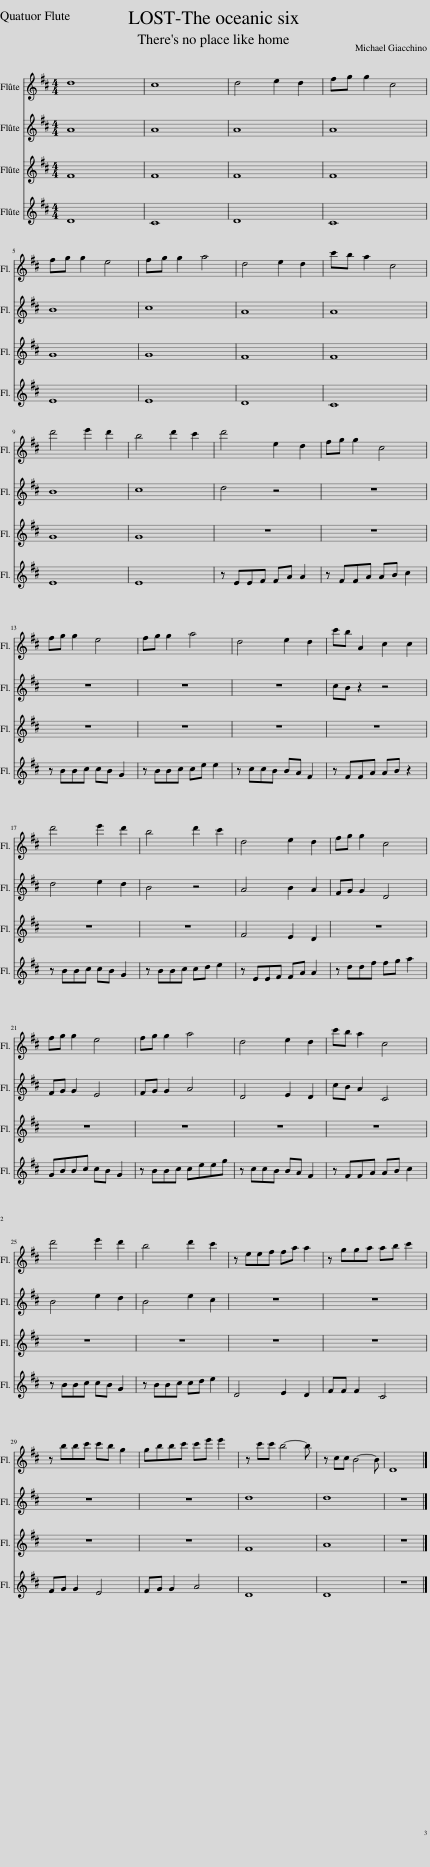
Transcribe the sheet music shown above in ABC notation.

X:1
%%score 1 2 3 4
L:1/8
M:4/4
I:linebreak $
K:D
V:1 treble
V:2 treble
V:3 treble
V:4 treble
V:1
 d8 | c8 | d4 e2 d2 | fg g2 c4 |$ fg g2 e4 | %5
 fg g2 a4 | d4 e2 d2 | c'b a2 c4 |$ d'4 e'2 d'2 | b4 d'2 c'2 | %10
 d'4 e2 d2 | fg g2 c4 |$ fg g2 e4 | fg g2 a4 | d4 e2 d2 | %15
 c'b A2 c2 c2 |$ d'4 e'2 d'2 | b4 d'2 c'2 | d4 e2 d2 | fg g2 c4 |$ %20
 fg g2 e4 | fg g2 a4 | d4 e2 d2 | c'b a2 c4 |$ d'4 e'2 d'2 | %25
 b4 d'2 c'2 | z eef fa a2 | z gga ab c'2 |$ z bbc' c'b g2 | gbbc' c'e' e'2 | %30
 z c'c' b4- b | z cc B4- B | D8 |] %33
V:2
 A8 | A8 | A8 | A8 |$ B8 | %5
 c8 | A8 | A8 |$ B8 | c8 | %10
 d4 z4 | z8 |$ z8 | z8 | z8 | %15
 cB z2 z4 |$ d4 e2 d2 | B4 z4 | A4 B2 A2 | FG G2 D4 |$ %20
 FG G2 E4 | FG G2 A4 | D4 E2 D2 | cB A2 C4 |$ B4 e2 d2 | %25
 B4 e2 c2 | z8 | z8 |$ z8 | z8 | %30
 d8 | d8 | z8 |] %33
V:3
 F8 | F8 | F8 | F8 |$ G8 | %5
 G8 | F8 | F8 |$ G8 | G8 | %10
 z8 | z8 |$ z8 | z8 | z8 | %15
 z8 |$ z8 | z8 | F4 E2 D2 | z8 |$ %20
 z8 | z8 | z8 | z8 |$ z8 | %25
 z8 | z8 | z8 |$ z8 | z8 | %30
 F8 | A8 | z8 |] %33
V:4
 D8 | C8 | D8 | C8 |$ E8 | %5
 E8 | D8 | C8 |$ E8 | E8 | %10
 z EEF FA A2 | z FFA AB c2 |$ z BBc cB G2 | z BBc ce e2 | z ccB BA F2 | %15
 z FFA AB z2 |$ z BBc cB G2 | z BBc cd e2 | z EEF FA A2 | z ddf fg a2 |$ %20
 GBBc cB G2 | z BBc ceeg | z ccB BA F2 | z FFA AB c2 |$ z BBc cB G2 | %25
 z BBc cd e2 | D4 E2 D2 | FF F2 C4 |$ FG G2 E4 | FG G2 A4 | %30
 D8 | D8 | z8 |] %33
